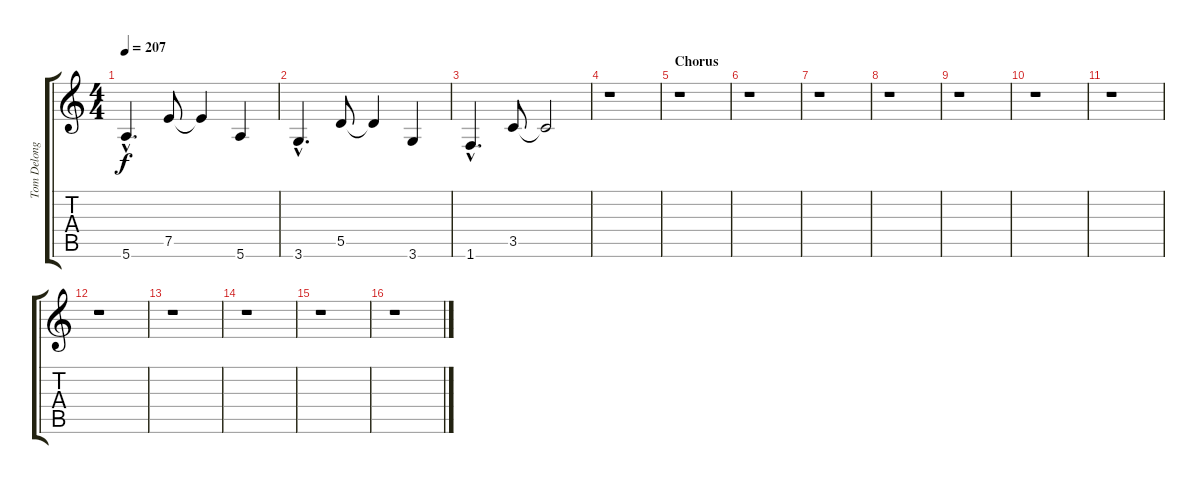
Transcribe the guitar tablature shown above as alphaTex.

\track ("Tom Delong (Clean)" "Tom Delong") {instrument electricguitarclean}
\staff {score tabs}
\tuning (E4 B3 G3 D3 A2 E2) {hide}
\ts (4 4)
\tempo 207
\clef g2
\ks c
5.6{hac}.4{d dy f} 7.5.8 7.5{t}.4 5.6.4 |
3.6{hac}.4{d} 5.5.8 5.5{t}.4 3.6.4 |
1.6{hac}.4{d} 3.5.8 3.5{t}.2 |
r.1 |
\section ("" "Chorus")
r.1 |
r.1 |
r.1 |
r.1 |
r.1 |
r.1 |
r.1 |
r.1 |
r.1 |
r.1 |
r.1 |
r.1
